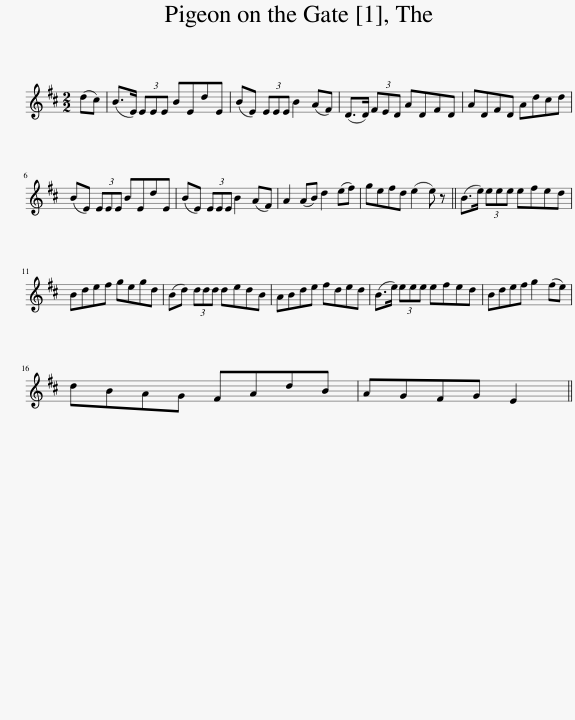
X:1
L:1/8
M:2/2
I:linebreak $
K:D
V:1 treble
V:1
 (dc) | (B>E) (3EEE BEdE | (BE) (3EEE B2 (AF) | (D>D) (3FED ADFD | ADFD Adcd |$ %5
 (BE) (3EEE BEdE | (BE) (3EEE B2 (AF) | A2 (AB) d2 (ef) | gefd (e2 e) z || (B>e) (3eee efed |$ %10
 Bdef gegd | (Bd) (3ddd dedB | ABde fded | (B>e) (3eee efed | Bdef g2 (fe) |$ %15
 dBAG FAdB | AGFG E2 || %17
